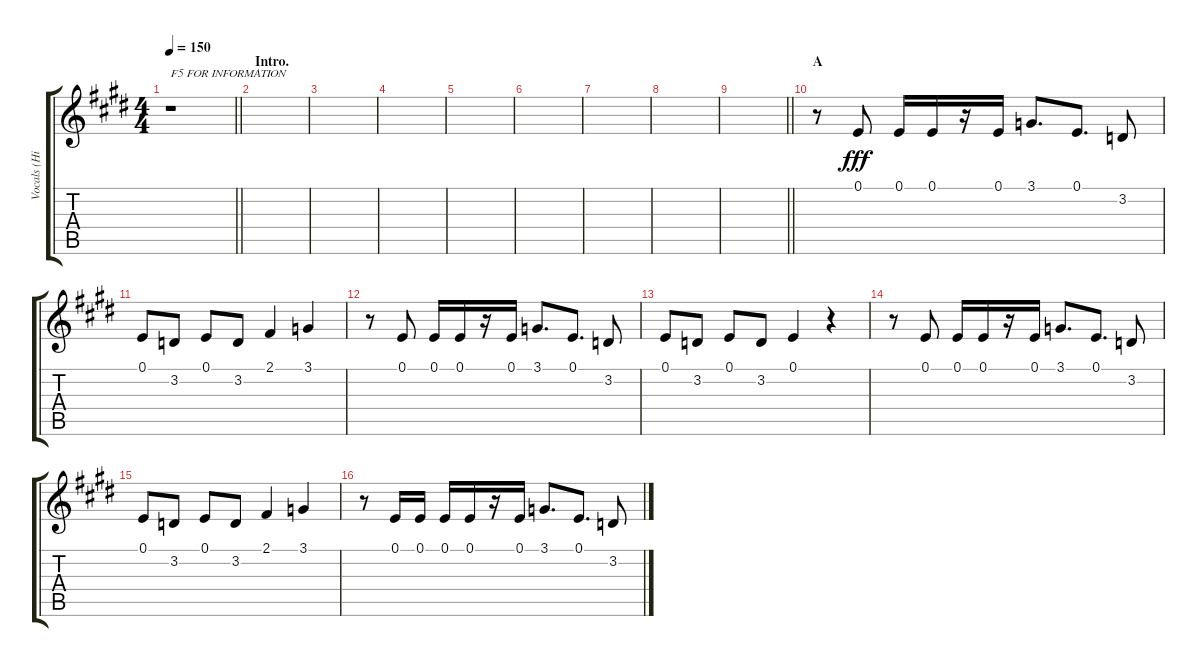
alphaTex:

\track ("Vocals (Hirasawa Yui)" "Vocals (Hi") {instrument altosax}
\staff {score tabs}
\tuning (E4 B3 G3 D3 A2 E2) {hide}
\ts (4 4)
\tempo 150
\clef g2
\barLineRight lightlight
\ks e
r.1{txt "F5 FOR INFORMATION" dy fff instrument altosax} |
\section ("" "Intro.")
|
|
|
|
|
|
|
\barLineRight lightlight
|
\section ("" "A")
r.8 0.1.8 0.1.16 0.1.16 r.16 0.1.16 3.1.8{d} 0.1.8{d} 3.2.8 |
0.1.8 3.2.8 0.1.8 3.2.8 2.1.4 3.1.4 |
r.8 0.1.8 0.1.16 0.1.16 r.16 0.1.16 3.1.8{d} 0.1.8{d} 3.2.8 |
0.1.8 3.2.8 0.1.8 3.2.8 0.1.4 r.4 |
r.8 0.1.8 0.1.16 0.1.16 r.16 0.1.16 3.1.8{d} 0.1.8{d} 3.2.8 |
0.1.8 3.2.8 0.1.8 3.2.8 2.1.4 3.1.4 |
r.8 0.1.16 0.1.16 0.1.16 0.1.16 r.16 0.1.16 3.1.8{d} 0.1.8{d} 3.2.8
